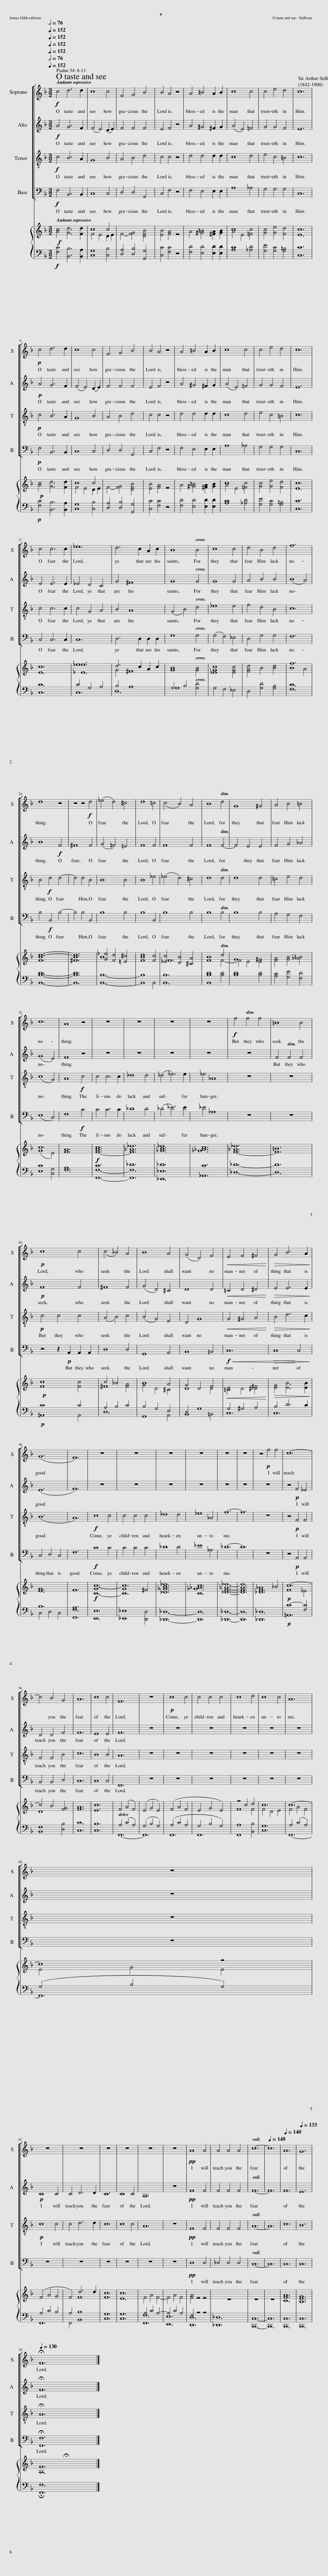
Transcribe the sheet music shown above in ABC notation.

X:1
%%score [ 1 2 3 4 ] { ( 5 6 ) | ( 7 8 ) }
L:1/8
Q:1/2=76
M:3/2
I:linebreak $
K:F
V:1 treble
V:2 treble
V:3 treble-8
V:4 bass
V:5 treble
V:6 treble
V:7 bass
V:8 bass
V:1
!f! c4 d6 d2 | c8 c4 | F4 G4 B4 | B4 A4 z4 | A4 =B4 A2 B2 | %5
 c8 c4 | c4 e4 d4 | c12 |$!p! c4 d6 d2 | c8 c4 | %10
 F4 G4 B4 | B4 A4 z4 | A4 =B4 A2 B2 | c8 c4 | c4 e4 d4 | %15
 c12 |$ c4 c6 c2 | _e12 | d6 c2 A2 c2 | B8 B4 | %20
 c8 c4 | d4 B4 d4 | f12 |$ d8 z4 | z4 z4!f! d4 | %25
 (_e4 d4) ^c4 | d8 =c4 | (c4 B4) A4 | B8 d4 | G8 ^G4 | %30
 A4 B4 =B4 |$ c12 | A8 z4 | z12 | z12 | %35
 z12 | z12 |!f! f4 f4 f4 | =B8 B4 |$!p! c8 c4 | %40
 (c4 _B4) A4 | B8 A4 | (G4 D4) F4 |!<(! E4 F4 ^F4!<)! |!>(! G4 B6 A2!>)! |$ %45
 (G12 | F12) | z12 | z12 | z12 | %50
 z12 | z12 | z12 | z4!p! f4 f4 | c12- |$ %55
 c4 B4 G4 | A12 | c8 c4 | F12 | z12 | %60
!p! c8 c4 | c4 c4 c4 | c8 d4 | c8 c4 | A12 |$ %65
 z12 |$ z12 | z12 | z12 | z12 | %70
 z12 | z12 |!pp! A8 A4 | A4 A4 A4 | c12- | %75
[Q:1/4=148] c12 |[Q:1/4=140] A12 |[Q:1/4=133] G12 |$[Q:1/4=130] !fermata!F12 |] %79
V:2
!f! A4 G6 F2 | (F4 E4) (D2 E2) | F4 F4 F4 | E4 F4 z4 | A4 ^G4 ^F2 G2 | %5
 (A4 E4) =F4 | G4 G4 F4 | E12 |$!p! A4 G6 F2 | (F4 E4) (D2 E2) | %10
 F4 F4 F4 | E4 F4 z4 | A4 ^G4 ^F2 G2 | (A4 E4) =F4 | G4 G4 F4 | %15
 E12 |$ E4 E6 E2 | _E4 D4 C4 | G4 ^F8 | G8 G4 | %20
 G8 G4 | A4 B4 B4 | (B8 A4) |$ B8!f! F4 | ^F8 F4 | %25
 (G4 =F4) =E4 | F8 F4 | F8 F4 | F8 F4- | F4 E4 E4 | %30
 F4 G4 _A4 |$ (G8 E4) | F8 z4 | z12 | z12 | %35
 z12 | z12 | z12 | F4 F4 F4 |$!p! F8 F4 | %40
 ^F8 F4 | (G4 D4) ^C4 | D8 D4 |!<(! =C4 D4 ^D4!<)! |!>(! E4 E6 E2!>)! |$ %45
 (E12 | F12) | z12 | z12 | z12 | %50
 z12 | z12 | z12 | z12 | z4!p! F4 _E4 |$ %55
 D4 D4 F4 | F12 | E8 E4 | F12 | z12 | %60
 z12 | z12 | z12 | z12 | z12 |$ %65
 z12 |$!p! C8 C4 | C4 D6 D2 | C12 | C8 C4 | %70
 A,12 | z12 |!pp! F8 F4 | F4 F4 F4 | F12- | %75
 F12 | F12 | E12 |$ !fermata!F12 |] %79
V:3
!f! c4 B6 A2 | G8 B4 | A4 B4 d4 | c4 c4 z4 | d4 d4 d2 d2 | %5
 c8 d4 | e4 c4 =B4 | c12 |$!p! c4 B6 A2 | G8 B4 | %10
 A4 B4 d4 | c4 c4 z4 | d4 d4 d2 d2 | c8 d4 | e4 c4 =B4 | %15
 c12 |$ c4 c6 c2 | c4 G4 A4 | B4 A8 | (G4 B4) d4 | %20
 _e8 e4 | f4 d4 B4 | c12 |$ B4!f! d4 d4- | d4 d4 B4 | %25
 B8 B4 | B8 _e4 | (_e4 d4) ^c4 | d8 d4 | d8 d4 | %30
 =c4 e4 d4 |$ (c8 G4) | A8!f! c4 | c4 c6 c2 | _d8 d4 | %35
 (_d4 _e6) e2 | _e4 _A8 | z12 | z12 |$!p! c4 c4 c4 | %40
 (A4 B4) c4 | (B4 G4) E4 | D4 G8 |!<(! G4 ^G4 A4!<)! |!>(! B4 d6 c2!>)! |$ %45
 (B12 | A12) |!f! c8 c4 | c4 c4 c4 | _d8 d4 | %50
 _e8 _A4 | f12- | f12 | z12 | z4!p! F4 F4 |$ %55
 F4 F4 B4 | c12 | B8 B4 | A12 | z12 | %60
 z12 | z12 | z12 | z12 | z12 |$ %65
 z12 |$!p! c8 c4 | c4 d6 d2 | c12 | c8 c4 | %70
 A12 | z12 |!pp! F8 F4 | F4 F4 F4 | A12- | %75
 A12 | c12 | B12 |$ !fermata!A12 |] %79
V:4
!f! F,4 B,,6 B,,2 | C,8 C,4 | D,4 D,4 G,,4 | C,4 F,4 z4 | F,4 E,4 E,2 E,2 | %5
 A,8 _A,4 | G,4 G,4 G,4 | C,12 |$!p! F,4 B,,6 B,,2 | C,8 C,4 | %10
 D,4 D,4 G,,4 | C,4 F,4 z4 | F,4 E,4 E,2 E,2 | A,8 _A,4 | G,4 G,4 G,4 | %15
 C,12 |$ C,4 C,6 C,2 | C,12 | D,6 D,2 D,2 D,2 | G,8 G,4 | %20
 (G,4 F,4) _E,4 | D,4 G,4 G,4 | F,12 |$ B,4!f! B,,4 B,4- | B,4 B,4 B,,4 | %25
 B,8 B,4 | B,8 B,,4 | B,8 B,4 | B,8 B,4 | B,8 B,4 | %30
 A,4 G,4 F,4 |$ (E,8 C,4) | F,8!f! C4 | C4 C6 C2 | _D8 D4 | %35
 (_D4 _E6) E2 | _E4 _A,8 | z12 | z12 |$ z4 z2!p! A,,2 A,,2 A,,2 | %40
 D,8 D,4 | G,,8 A,,4 | B,,8 =B,,4 |!f!!<(! C,12 |!>(! C,8!<)! C,4!>)! |$ %45
 C,4 D,4 C,4 | F,12 |!f! C8 C4 | C4 C4 C4 | _D8 D4 | %50
 _E8 _A,4 | _D12- | D12 | z12 | z4!p! A,,4 A,,4 |$ %55
 B,,4 B,,4 D,4 | C,12 | C,8 C,4 | F,,12 | z12 | %60
 z12 | z12 | z12 | z12 | z12 |$ %65
 z12 |$ z12 | z12 | z12 | z12 | %70
 z12 | z12 |!pp! D,8 D,4 | _D,4 D,4 D,4 | C,12- | %75
 C,12 | C,12 | C,12 |$ !fermata![F,,F,]12 |] %79
V:5
!f! x12 | c8 c4 | x12 | x12 | x12 | %5
 c8 x4 | x12 | x12 |$!p! x12 | c8 c4 | %10
 x12 | x12 | x12 | c8 x4 | x12 | %15
 x12 |$ x12 | _e12 | d6 c2 A2 c2 | x12 | %20
 x12 | x12 | f12 |$ [Bd]12- | [Bd]12 | %25
 [G_e]4 [Fd]4 [=E^c]4 | [FBd]8 [Fc]4 | [_Ec]4 [DB]4 [^CA]4 | B8 d4 | G8 x4 | %30
 x12 |$ c12 | x12 |!f! [Ac]12 | [_A_d]12 | %35
 x12 | x12 | [_A_d]12 | =B12 |$!p! x12 | %40
 c4 _B4 x4 | B8 A4 | G4 D4 F4 |!<(! x12!<)! |!>(! x12!>)! |$ %45
 x12 | x12 |!f! G12 | G8 ^F4 | x12 | %50
 x12 | x12 | x12 | _A8 _B4 |!p! c12- |$ %55
 c4 B4 [FG]4 | [FA]12 | [Ec]12 | F4 (A4 F4) | (E4 G4 E4) | %60
 (F4 A4 F4 | E4 G4 E4) | z4 c4 d4 | c12 | c12- |$ %65
 c8 z4 |$ (F4 A4 G4 | F4) d6 d2 | c12 | x12 | %70
 x12 | x12 | x12 | x12 | x12 | %75
 x12 | x12 | x12 |$ !fermata!x12 |] %79
V:6
 [Ac]4 [Gd]6 [Fd]2 | F4 E4 D2 E2 | F4- [FG]4 [DFB]4 | [EB]4 [FA]4 z4 | A4 [^G=B]4 [^FA]2 [GB]2 | %5
 A4 E4 [=Fc]4 | [Gc]4 [Ge]4 [Fd]4 | [Ec]12 |$ [Ac]4 [Gd]6 [Fd]2 | F4 E4 D2 E2 | %10
 F4- [FG]4 [DFB]4 | [EB]4 [FA]4 z4 | A4 [^G=B]4 [^FA]2 [GB]2 | A4 E4 [=Fc]4 | [Gc]4 [Ge]4 [Fd]4 | %15
 [Ec]12 |$ [Ec]12 | [_E_e]12 | G4 ^F8 | [GB]8 [GB]4 | %20
 [_EGc]8 [EGc]4 | [FAd]4 B4 [Bd]4 | B8 A4 |$ F12 | ^F12 | %25
 B12 | x12 | F12 | F8 F4- | F4 E4 [E^G]4 | %30
 [FA]4 [GB]4 [_A=B]4 |$ (G8 E4) | [FA]12 | F12- | F12 | %35
 [_GB_d]12 | [_G_Ac]12 | F12- | F12 |$ [Fc]8 [Fc]4 | %40
 ^F8 [FA]4 | G4 D4 ^C4 | D8 D4 | [=CE]4 D4 [^D^F]4 | [EG]4 [EB]6 [EB]2 |$ %45
 [EG]12 | F12 | [Cc]12- | [Cc]12 | [_D_GB_d]12 | %50
 [C_G_Ac]12 | [_DF_A_d]12- | [DFAd]12 | [_DF]12 | F8 _E4 |$ %55
 D8 x4 | x12 | x12 | x12 | x12 | %60
 x12 | x12 | F8 F4 | F4 D4 E4 | F4 A4 F4 |$ %65
 E4 G4 E4 |$ x12 | x4 F8 | F12 | [Ec]12 | %70
 F4 A4 F4- | F4 A4 F4 | [FA]4 z4 z4 | z12 | z12 | %75
 z12 | [CFA]12 | [B,EG]12 |$ [A,F]12 |] %79
V:7
!f! [F,C]4 [B,,B,]6 [B,,A,]2 | [C,G,]8 [C,B,]4 | [D,A,]4 [D,B,]4 [G,,G,]4 | [C,C]4 [F,C]4 z4 | [F,D]4 [E,D]4 [E,D]2 [E,D]2 | %5
 [A,C]8 [_A,D]4 | [G,E]4 [G,C]4 [G,=B,]4 | [C,C]12 |$!p! [F,C]4 [B,,B,]6 [B,,A,]2 | [C,G,]8 [C,B,]4 | %10
 [D,A,]4 [D,B,]4 [G,,G,]4 | [C,C]4 [F,C]4 z4 | [F,D]4 [E,D]4 [E,D]2 [E,D]2 | [A,C]8 [_A,D]4 | [G,E]4 [G,C]4 [G,=B,]4 | %15
 [C,C]12 |$ x12 | C4 G,4 A,4 | B,4 A,8 | G,4 B,4 x4 | %20
 x12 | x12 | x12 |$ x12 | x12 | %25
 x12 | x12 | x12 | x12 | x12 | %30
 x12 |$ x12 | x12 | C12 | _D12 | %35
 _D12 | C12 | x12 | x12 |$!p! C8 C4 | %40
 A,4 B,4 C4 | B,4 G,4 E,4 | D,4 G,8 | G,4 ^G,4 A,4 | B,4 D6 C2 |$ %45
 B,12 | A,12 | x12 | x12 | x12 | %50
 x12 | x12 | x12 | x12 |!p! C8- [F,C]4 |$ %55
 x12 | x12 | x12 | A,4 (C4 A,4) | (G,4 B,4 G,4) | %60
 (A,4 C4 A,4 | G,4 B,4 G,4) | x12 | x12 | A,4 (C4 A,4) |$ %65
 (G,4 B,4 G,4) |$ A,4 C4 B,4 | A,4 x4 x4 | x12 | x12 | %70
 A,4 C4 A,4- | A,4 C4 A,4 | F,4 z4 z4 | x12 | x12 | %75
 x12 | x12 | x12 |$ x12 |] %79
V:8
 x12 | x12 | x12 | x12 | x12 | %5
 x12 | x12 | x12 |$ x12 | x12 | %10
 x12 | x12 | x12 | x12 | x12 | %15
 x12 |$ [C,C]12 | C,12 | D,12 | G,8 [G,D]4 | %20
 G,4 F,4 _E,4 | D,4 [G,D]4 [G,B,]4 | [F,C]12 |$ [B,,B,D]12- | [B,,B,D]12 | %25
 [B,,B,]12- | [B,,B,]8 B,,4 | [B,,B,]12 | [B,,B,D]8 [B,D]4 | [B,D]8 [B,D]4 | %30
 [A,C]4 [G,E]4 [F,D]4 |$ [E,C]8 [C,G,]4 | [F,A,]12 | [F,,F,]12- | [F,,F,]12 | %35
 [_E,,_E,]12 | _A,,12 | [_D,_D]12- | [D,D]12 |$ =A,,8 A,,4 | %40
 D,12 | G,,8 A,,4 | B,,8 =B,,4 | C,12 | C,12 |$ %45
 C,4 D,4 C,4 | [F,,F,]12 | [E,,E,]12 | [_E,,_E,]8 [D,,D,]4 | [_D,,_D,]12- | %50
 [D,,D,]12 | [_D,,_D,]12- | [D,,D,]12 | [_D,,_D,]12 | =A,,12 |$ %55
 [B,,F,]8 [D,B,]4 | [C,C]12 | [C,B,]12 | F,,12- | F,,12 | %60
 F,,12 | F,,12 | [F,,A,]8 [B,,B,]4 | [C,G,]12 | F,,12- |$ %65
 F,,12 |$ F,,12 | F,,4 [B,,B,]8 | [C,G,]12 | [C,G,]12 | %70
 [F,,F,]12 | [E,,E,]12 | [D,,D,]12 | [_D,,_D,]12 | [C,,C,]12- | %75
 [C,,C,]12 | [C,,C,]12 | [C,,C,]12 |$ !fermata![F,,F,]12 |] %79
